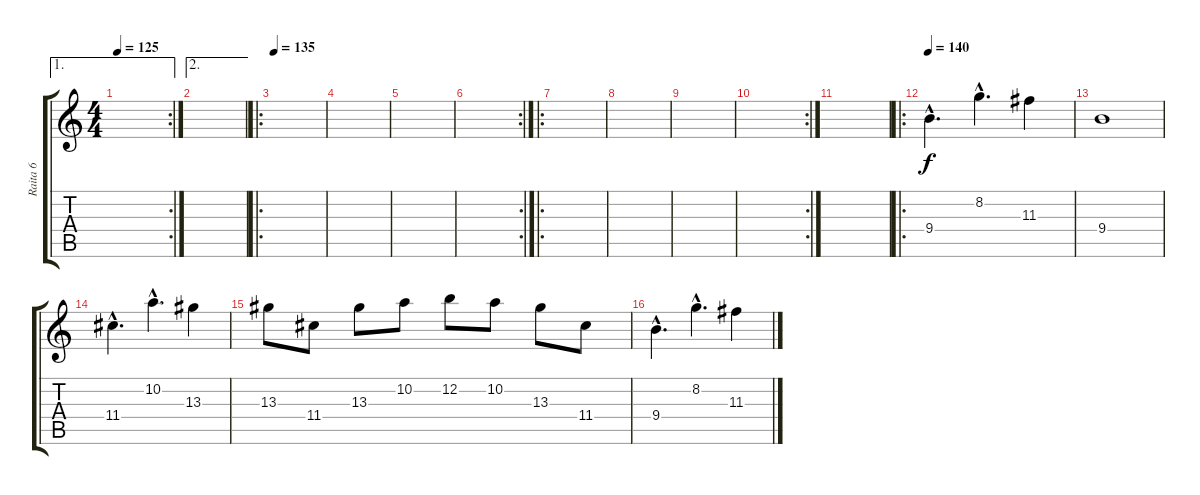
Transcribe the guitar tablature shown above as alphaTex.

\track ("Raita 6" "Raita 6") {instrument distortionguitar}
\staff {score tabs}
\tuning (E4 B3 G3 D3 A2 E2) {hide}
\ae 1
\rc 2
\ts (4 4)
\tempo 125
\clef g2
\ks c
|
\ae 2
|
\ro
\tempo 135
|
|
|
\rc 2
|
\ro
|
|
|
\rc 2
|
|
\ro
\tempo 140
9.4{hac}.4{d} 8.2{hac}.4{d} 11.3.4 |
9.4.1 |
11.4{hac}.4{d} 10.2{hac}.4{d} 13.3.4 |
13.3.8 11.4.8 13.3.8 10.2.8 12.2.8 10.2.8 13.3.8 11.4.8 |
9.4{hac}.4{d} 8.2{hac}.4{d} 11.3.4
